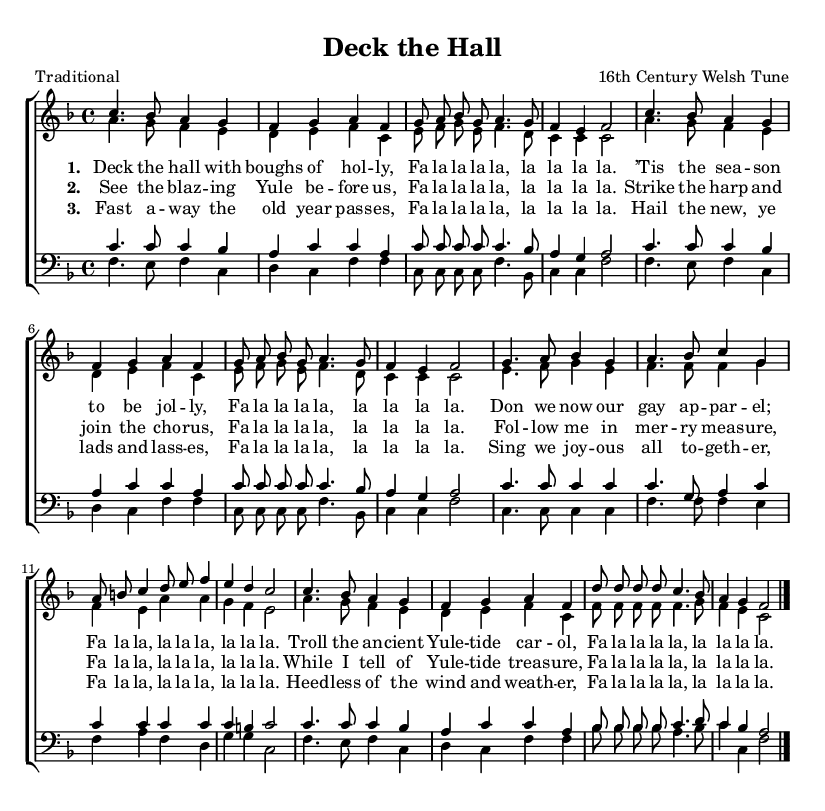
\version "2.14.2"
\include "header.ly"
\header {
  title = "Deck the Hall"
  poet = "Traditional"
  composer = "16th Century Welsh Tune"
}
global = {
  \preamble
  \key f \major
  \time 4/4
  \autoBeamOff
}

sopMusic = \relative c'' {
  c4. bes8 a4 g |
  f g a f |
  g8 a bes g a4. g8 |
  f4 e f2 |
  
  c'4. bes8 a4 g |
  f g a f |
  g8 a bes g a4. g8 |
  f4 e f2 |
  
  g4. a8 bes4 g |
  a4. bes8 c4 g |
  a8 b c4 d8 e f4 |
  e d c2 |
  
  c4. bes8 a4 g |
  f g a f |
  d'8 d d d c4. bes8 |
  a4 g f2 \bar "|."
}
sopWords = \lyricmode {
  
}

altoMusic = \relative c' {
  a'4. g8 f4 e |
  d e f c |
  e8 f g e f4. d8 |
  c4 c c2 |

  a'4. g8 f4 e |
  d e f c |
  e8 f g e f4. d8 |
  c4 c c2 |

  e4. f8 g4 e |
  f4. f8 f4 g |
  f4 e a a|
  g f e2 |

  a4. g8 f4 e |
  d e f c |
  f8 f f f f4. g8 |
  f4 e c2 \bar "|."
}
altoWords = \lyricmode {
  \set stanza = #"1. "
  Deck the hall with boughs of hol -- ly, Fa la la la la, la la la la.
  ’Tis the sea -- son to be jol -- ly, Fa la la la la, la la la la.
  Don we now our gay ap -- par -- el; Fa la la, la la la, la la la.
  Troll the an -- cient Yule -- tide car -- ol, Fa la la la la, la la la la.
}
altoWordsII = \lyricmode {
  \set stanza = #"2. "
  See the blaz -- ing Yule be -- fore us, Fa la la la la, la la la la.
  Strike the harp and join the cho -- rus, Fa la la la la, la la la la.
  Fol -- low me in mer -- ry meas -- ure, Fa la la, la la la, la la la.
  While I tell of Yule -- tide treas -- ure, Fa la la la la, la la la la.
}
altoWordsIII = \lyricmode {
  \set stanza = #"3. "
  Fast a -- way the old year pass -- es, Fa la la la la, la la la la.
  Hail the new, ye lads and lass -- es, Fa la la la la, la la la la.
  Sing we joy -- ous all to -- geth -- er, Fa la la, la la la, la la la.
  Heed -- less of the wind and weath -- er, Fa la la la la, la la la la.

}
altoWordsIV = \lyricmode {
}

tenorMusic = \relative c' {
  c4. c8 c4 bes |
  a c c a |
  c8 c c c c4. bes8 |
  a4 g a2 |

  c4. c8 c4 bes |
  a c c a |
  c8 c c c c4. bes8 |
  a4 g a2 |

  c4. c8 c4 c |
  c4. g8 a4 c |
  c4 c c c |
  c b c2 |

  c4. c8 c4 bes |
  a c c a |
  bes8 bes bes bes c4. d8 |
  c4 bes a2 \bar "|."
}
tenorWords = \lyricmode {

}

bassMusic = \relative c {
  f4. e8 f4 c |
  d c f f |
  c8 c c c f4. bes,8 |
  c4 c f2 |

  f4. e8 f4 c |
  d c f f |
  c8 c c c f4. bes,8 |
  c4 c f2 |

  c4. c8 c4 c |
  f4. f8 f4 e |
  f4 a f d |
  g g c,2 |

  f4. e8 f4 c |
  d c f f |
  bes8 bes bes bes a4. bes8 |
  c4 c, f2 \bar "|."
}
bassWords = \lyricmode {

}

\score {
  <<
    \new ChoirStaff <<
      \new Staff = women <<
        \new Voice = "sopranos" { \voiceOne << \global \sopMusic >> }
        \new Voice = "altos" { \voiceTwo << \global \altoMusic >> }
      >>
      \new Lyrics \with { alignAboveContext = #"women" } \lyricsto "sopranos" \sopWords
      \new Lyrics = "altosIV"  \with { alignBelowContext = #"women" } \lyricsto "sopranos" \altoWordsIV
      \new Lyrics = "altosIII"  \with { alignBelowContext = #"women" } \lyricsto "sopranos" \altoWordsIII
      \new Lyrics = "altosII"  \with { alignBelowContext = #"women" } \lyricsto "sopranos" \altoWordsII
      \new Lyrics = "altos"  \with { alignBelowContext = #"women" } \lyricsto "sopranos" \altoWords
      \new Staff = men <<
        \clef bass
        \new Voice = "tenors" { \voiceOne << \global \tenorMusic >> }
        \new Voice = "basses" { \voiceTwo << \global \bassMusic >> }
      >>
      \new Lyrics \with { alignAboveContext = #"men" } \lyricsto "tenors" \tenorWords
      \new Lyrics \with { alignBelowContext = #"men" } \lyricsto "basses" \bassWords
    >>
  >>
}
